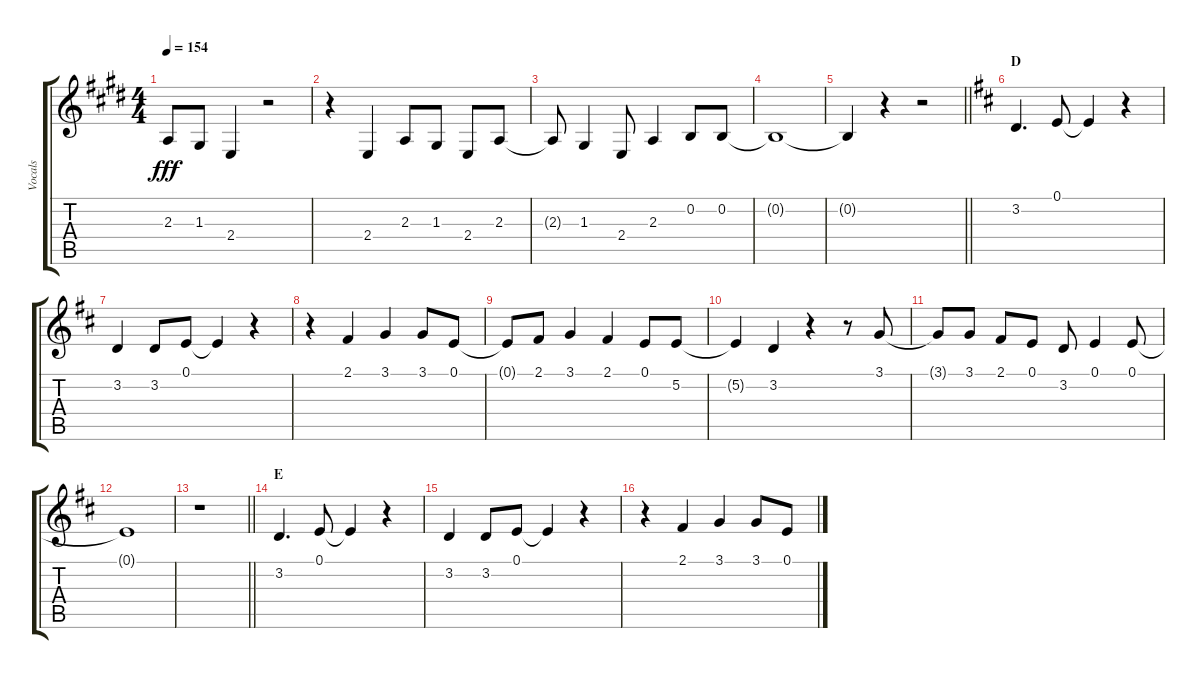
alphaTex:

\track ("Vocals" "Vocals") {instrument voiceoohs}
\staff {score tabs}
\tuning (E4 B3 G3 D3 A2 E2) {hide}
\ts (4 4)
\tempo 154
\clef g2
\ks e
2.3{t}.8{dy fff} 1.3.8 2.4.4 r.2 |
r.4 2.4.4 2.3.8 1.3.8 2.4.8 2.3.8 |
2.3{t}.8 1.3.4 2.4.8 2.3.4 0.2.8 0.2.8 |
0.2{t}.1 |
\barLineRight lightlight
0.2{t}.4 r.4 r.2 |
\section ("" "D")
\ks d
3.2.4{d} 0.1.8 0.1{t}.4 r.4 |
3.2.4 3.2.8 0.1.8 0.1{t}.4 r.4 |
r.4 2.1.4 3.1.4 3.1.8 0.1.8 |
0.1{t}.8 2.1.8 3.1.4 2.1.4 0.1.8 5.2.8 |
5.2{t}.4 3.2.4 r.4 r.8 3.1.8 |
3.1{t}.8 3.1.8 2.1.8 0.1.8 3.2.8 0.1.4 0.1.8 |
0.1{t}.1 |
\barLineRight lightlight
r.1 |
\section ("" "E")
3.2.4{d} 0.1.8 0.1{t}.4 r.4 |
3.2.4 3.2.8 0.1.8 0.1{t}.4 r.4 |
r.4 2.1.4 3.1.4 3.1.8 0.1.8
